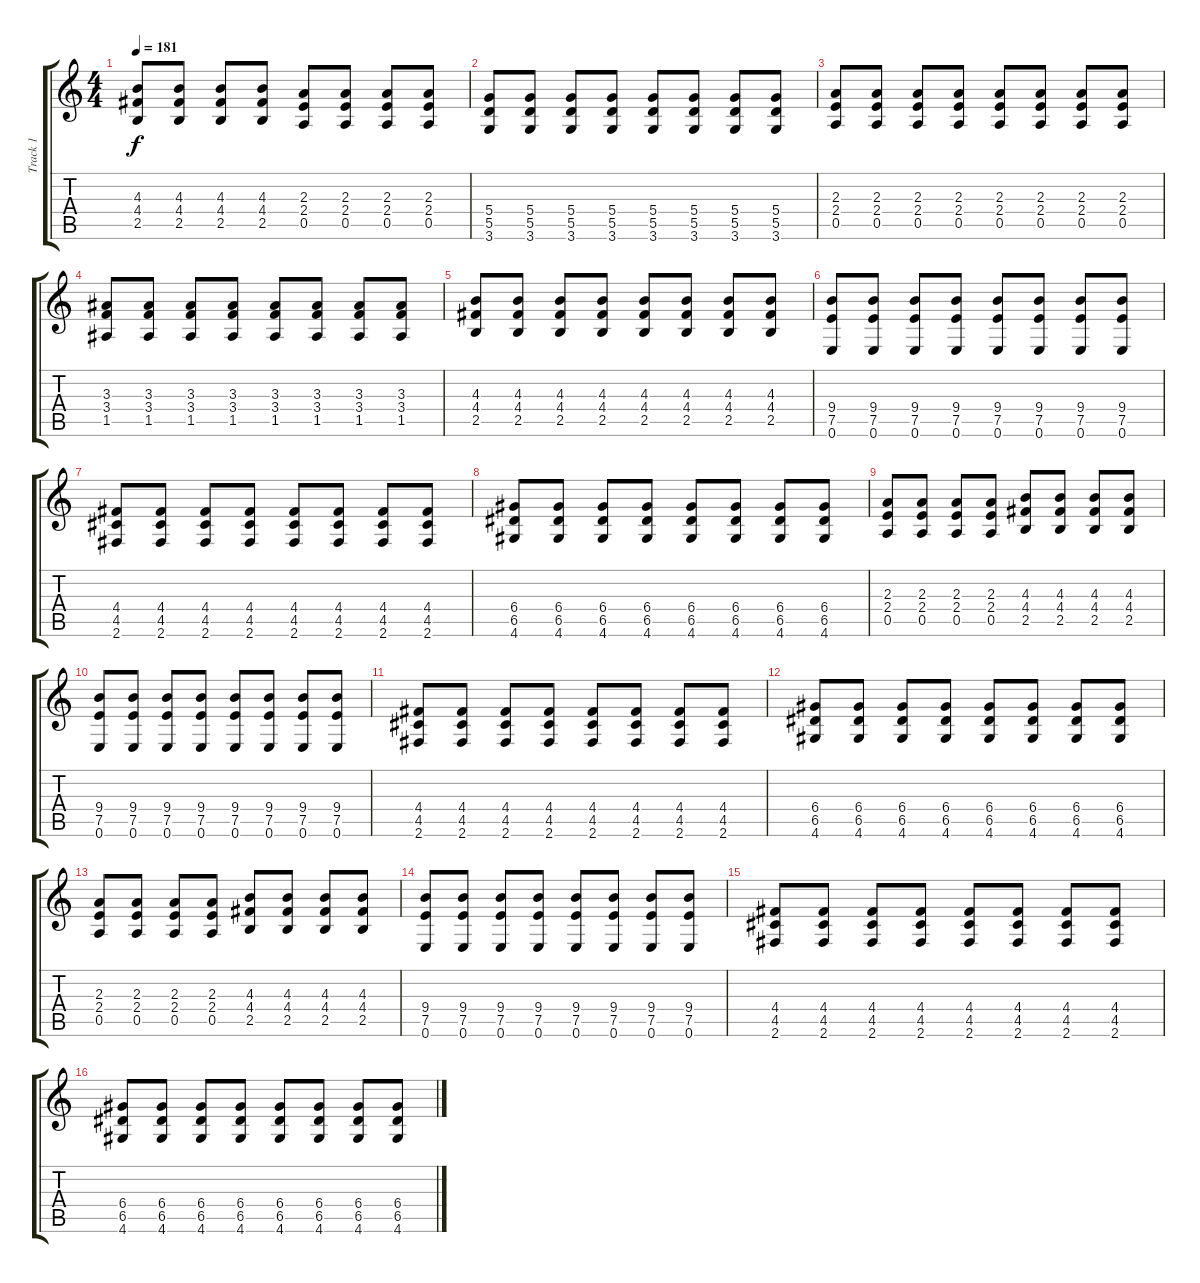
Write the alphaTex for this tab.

\track ("Track 1" "Track 1") {instrument distortionguitar}
\staff {score tabs}
\tuning (E4 B3 G3 D3 A2 E2) {hide}
\ts (4 4)
\tempo 181
\clef g2
\ks c
(4.3 4.4 2.5).8{dy f} (4.3 4.4 2.5).8 (4.3 4.4 2.5).8 (4.3 4.4 2.5).8 (2.3 2.4 0.5).8 (2.3 2.4 0.5).8 (2.3 2.4 0.5).8 (2.3 2.4 0.5).8 |
(5.4 5.5 3.6).8 (5.4 5.5 3.6).8 (5.4 5.5 3.6).8 (5.4 5.5 3.6).8 (5.4 5.5 3.6).8 (5.4 5.5 3.6).8 (5.4 5.5 3.6).8 (5.4 5.5 3.6).8 |
(2.3 2.4 0.5).8 (2.3 2.4 0.5).8 (2.3 2.4 0.5).8 (2.3 2.4 0.5).8 (2.3 2.4 0.5).8 (2.3 2.4 0.5).8 (2.3 2.4 0.5).8 (2.3 2.4 0.5).8 |
(3.3 3.4 1.5).8 (3.3 3.4 1.5).8 (3.3 3.4 1.5).8 (3.3 3.4 1.5).8 (3.3 3.4 1.5).8 (3.3 3.4 1.5).8 (3.3 3.4 1.5).8 (3.3 3.4 1.5).8 |
(4.3 4.4 2.5).8 (4.3 4.4 2.5).8 (4.3 4.4 2.5).8 (4.3 4.4 2.5).8 (4.3 4.4 2.5).8 (4.3 4.4 2.5).8 (4.3 4.4 2.5).8 (4.3 4.4 2.5).8 |
(9.4 7.5 0.6).8 (9.4 7.5 0.6).8 (9.4 7.5 0.6).8 (9.4 7.5 0.6).8 (9.4 7.5 0.6).8 (9.4 7.5 0.6).8 (9.4 7.5 0.6).8 (9.4 7.5 0.6).8 |
(4.4 4.5 2.6).8 (4.4 4.5 2.6).8 (4.4 4.5 2.6).8 (4.4 4.5 2.6).8 (4.4 4.5 2.6).8 (4.4 4.5 2.6).8 (4.4 4.5 2.6).8 (4.4 4.5 2.6).8 |
(6.4 6.5 4.6).8 (6.4 6.5 4.6).8 (6.4 6.5 4.6).8 (6.4 6.5 4.6).8 (6.4 6.5 4.6).8 (6.4 6.5 4.6).8 (6.4 6.5 4.6).8 (6.4 6.5 4.6).8 |
(2.3 2.4 0.5).8 (2.3 2.4 0.5).8 (2.3 2.4 0.5).8 (2.3 2.4 0.5).8 (4.3 4.4 2.5).8 (4.3 4.4 2.5).8 (4.3 4.4 2.5).8 (4.3 4.4 2.5).8 |
(9.4 7.5 0.6).8 (9.4 7.5 0.6).8 (9.4 7.5 0.6).8 (9.4 7.5 0.6).8 (9.4 7.5 0.6).8 (9.4 7.5 0.6).8 (9.4 7.5 0.6).8 (9.4 7.5 0.6).8 |
(4.4 4.5 2.6).8 (4.4 4.5 2.6).8 (4.4 4.5 2.6).8 (4.4 4.5 2.6).8 (4.4 4.5 2.6).8 (4.4 4.5 2.6).8 (4.4 4.5 2.6).8 (4.4 4.5 2.6).8 |
(6.4 6.5 4.6).8 (6.4 6.5 4.6).8 (6.4 6.5 4.6).8 (6.4 6.5 4.6).8 (6.4 6.5 4.6).8 (6.4 6.5 4.6).8 (6.4 6.5 4.6).8 (6.4 6.5 4.6).8 |
(2.3 2.4 0.5).8 (2.3 2.4 0.5).8 (2.3 2.4 0.5).8 (2.3 2.4 0.5).8 (4.3 4.4 2.5).8 (4.3 4.4 2.5).8 (4.3 4.4 2.5).8 (4.3 4.4 2.5).8 |
(9.4 7.5 0.6).8 (9.4 7.5 0.6).8 (9.4 7.5 0.6).8 (9.4 7.5 0.6).8 (9.4 7.5 0.6).8 (9.4 7.5 0.6).8 (9.4 7.5 0.6).8 (9.4 7.5 0.6).8 |
(4.4 4.5 2.6).8 (4.4 4.5 2.6).8 (4.4 4.5 2.6).8 (4.4 4.5 2.6).8 (4.4 4.5 2.6).8 (4.4 4.5 2.6).8 (4.4 4.5 2.6).8 (4.4 4.5 2.6).8 |
(6.4 6.5 4.6).8 (6.4 6.5 4.6).8 (6.4 6.5 4.6).8 (6.4 6.5 4.6).8 (6.4 6.5 4.6).8 (6.4 6.5 4.6).8 (6.4 6.5 4.6).8 (6.4 6.5 4.6).8
